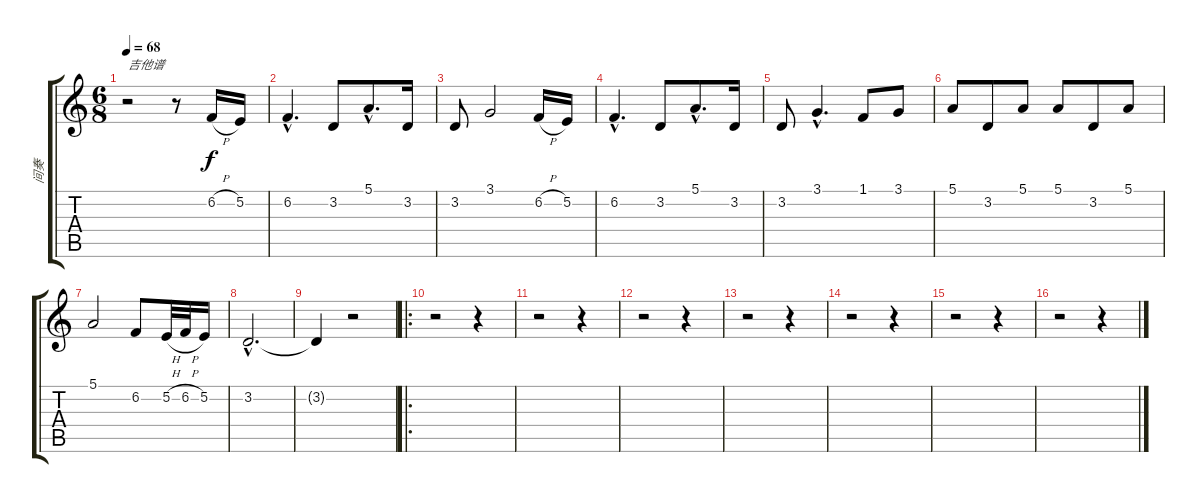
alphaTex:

\track ("间奏" "间奏") {instrument stringensemble1}
\staff {score tabs}
\tuning (E4 B3 G3 D3 A2 E2) {hide}
\ts (6 8)
\tempo 68
\clef g2
\ks c
r.2{txt "吉他谱" dy f instrument stringensemble1} r.8 6.2{h}.16 5.2.16 |
6.2{hac}.4{d} 3.2.8 5.1{hac}.8{d} 3.2.16 |
3.2.8 3.1.2 6.2{h}.16 5.2.16 |
6.2{hac}.4{d} 3.2.8 5.1{hac}.8{d} 3.2.16 |
3.2.8 3.1{hac}.4{d} 1.1.8 3.1.8 |
5.1.8 3.2.8 5.1.8 5.1.8 3.2.8 5.1.8 |
5.1.2 6.2.8 5.2{h}.32 6.2{h}.32 5.2.16 |
3.2{hac}.2{d} |
3.2{t}.4 r.2 |
\ro
r.2 r.4 |
r.2 r.4 |
r.2 r.4 |
r.2 r.4 |
r.2 r.4 |
r.2 r.4 |
r.2 r.4
